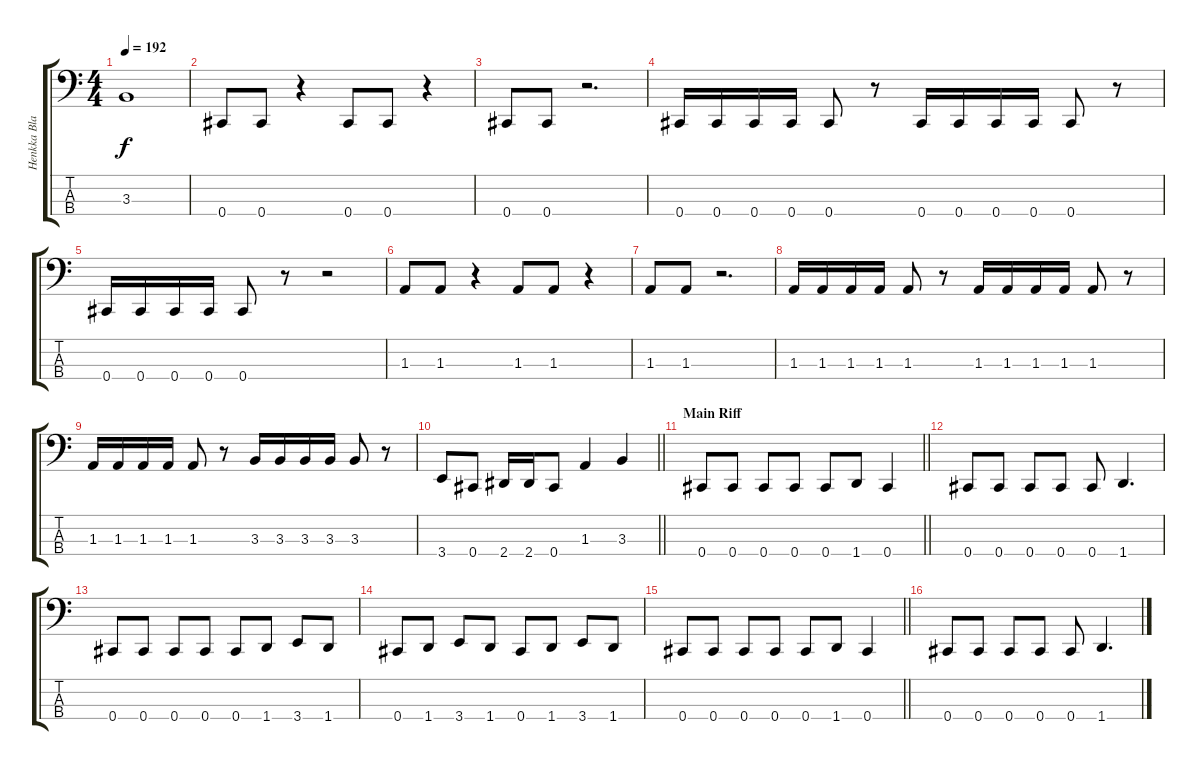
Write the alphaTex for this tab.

\track ("Henkka Blacksmith" "Henkka Bla") {instrument electricbasspick bank 255}
\staff {score tabs}
\tuning (Gb2 Db2 Ab1 Db1) {hide}
\ts (4 4)
\tempo 192
\clef f4
\ks c
3.3.1{dy f} |
0.4.8 0.4.8 r.4 0.4.8 0.4.8 r.4 |
0.4.8 0.4.8 r.2{d} |
0.4.16 0.4.16 0.4.16 0.4.16 0.4.8 r.8 0.4.16 0.4.16 0.4.16 0.4.16 0.4.8 r.8 |
0.4.16 0.4.16 0.4.16 0.4.16 0.4.8 r.8 r.2 |
1.3.8 1.3.8 r.4 1.3.8 1.3.8 r.4 |
1.3.8 1.3.8 r.2{d} |
1.3.16 1.3.16 1.3.16 1.3.16 1.3.8 r.8 1.3.16 1.3.16 1.3.16 1.3.16 1.3.8 r.8 |
1.3.16 1.3.16 1.3.16 1.3.16 1.3.8 r.8 3.3.16 3.3.16 3.3.16 3.3.16 3.3.8 r.8 |
\barLineRight lightlight
3.4.8 0.4.8 2.4.16 2.4.16 0.4.8 1.3.4 3.3.4 |
\section ("" "Main Riff")
\barLineRight lightlight
0.4.8 0.4.8 0.4.8 0.4.8 0.4.8 1.4.8 0.4.4 |
0.4.8 0.4.8 0.4.8 0.4.8 0.4.8 1.4.4{d} |
0.4.8 0.4.8 0.4.8 0.4.8 0.4.8 1.4.8 3.4.8 1.4.8 |
0.4.8 1.4.8 3.4.8 1.4.8 0.4.8 1.4.8 3.4.8 1.4.8 |
\barLineRight lightlight
0.4.8 0.4.8 0.4.8 0.4.8 0.4.8 1.4.8 0.4.4 |
0.4.8 0.4.8 0.4.8 0.4.8 0.4.8 1.4.4{d}
